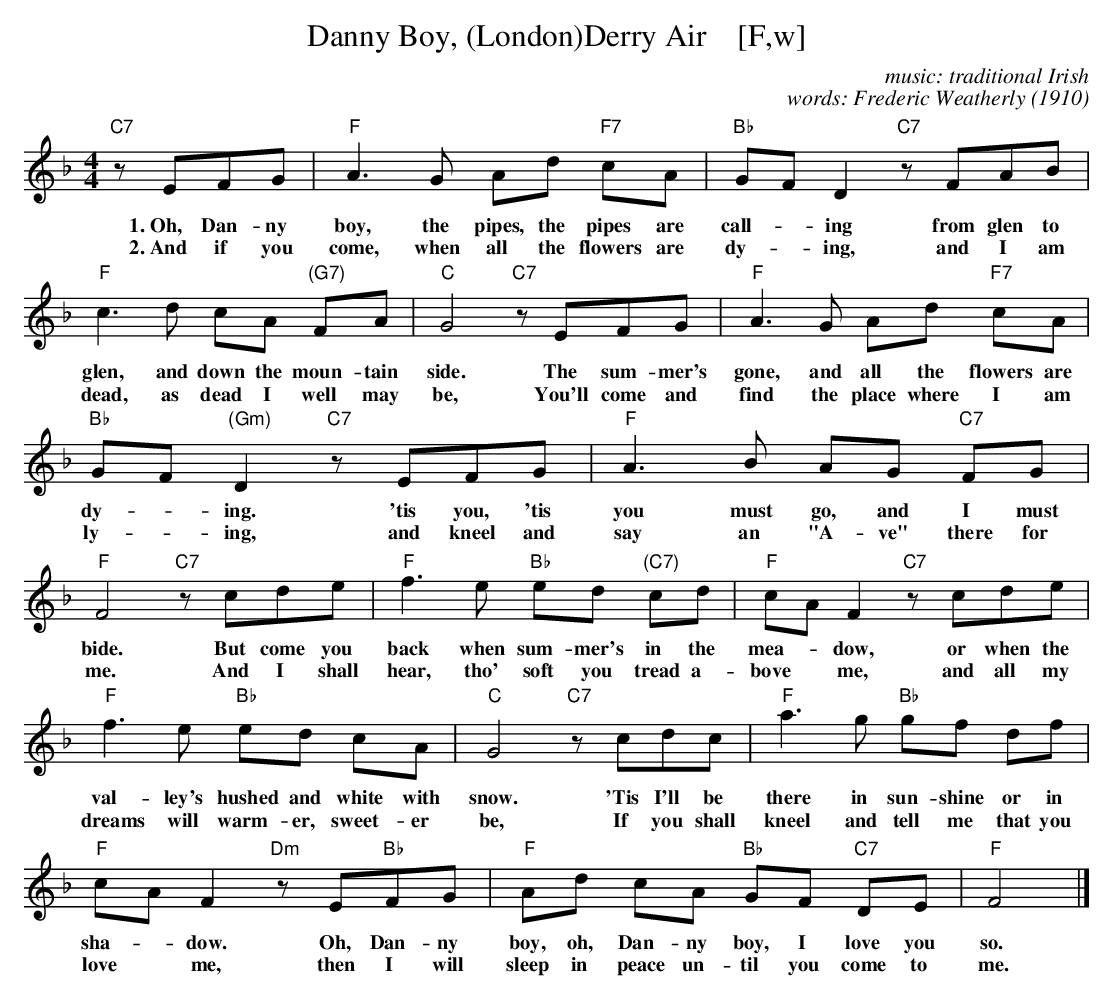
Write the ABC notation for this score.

X:1
T: Danny Boy, (London)Derry Air    [F,w]
C: music: traditional Irish
C: words: Frederic Weatherly (1910)
M: 4/4
L: 1/8
K: F
  "C7"zEFG | "F"A3 G     Ad "F7"cA | "Bb"GF       D2 "C7"zFAB | "F"c3 d cA "(G7)"FA | "C"G4
w: 1.~Oh, Dan-ny boy, the pipes, the pipes are call-*ing from glen to glen, and down the moun-tain side.
w: 2.~And if you come, when all the flowers are dy-*ing, and I am dead, as dead I well may be,
  "C7"zEFG | "F"A3 G     Ad "F7"cA | "Bb"GF "(Gm)"D2 "C7"zEFG | "F"A3 B AG   "C7"FG | "F"F4
w: The sum-mer's gone, and all the flowers are dy-*ing.  'tis you, 'tis you must go, and I must bide.
w: You'll come and find the place where I am ly-*ing, and kneel and say an "A-ve" there for me.
  "C7"zcde | "F"f3 e "Bb"ed "(C7)"cd |  "F"cA F2 "C7"zcde | "F"f3 e "Bb"ed cA | "C"G4
w: But come you back when sum-mer's in the mea-*dow, or when the val-ley's hushed and white with snow.
w: And I shall hear, tho' soft you tread a-bove* me, and all my dreams will warm-er, sweet-er be,
  "C7"zcdc | "F"a3 g "Bb"gf       df |  "F"cA F2 "Dm"zE"Bb"FG | "F"Ad cA "Bb"GF "C7"DE | "F"F4 |]
w: 'Tis I'll be there in sun-shine or in sha-*dow. Oh, Dan-ny boy, oh, Dan-ny boy, I love you so.
w: If you shall kneel and tell me that you love* me, then I will sleep in peace un-til you come to me.
